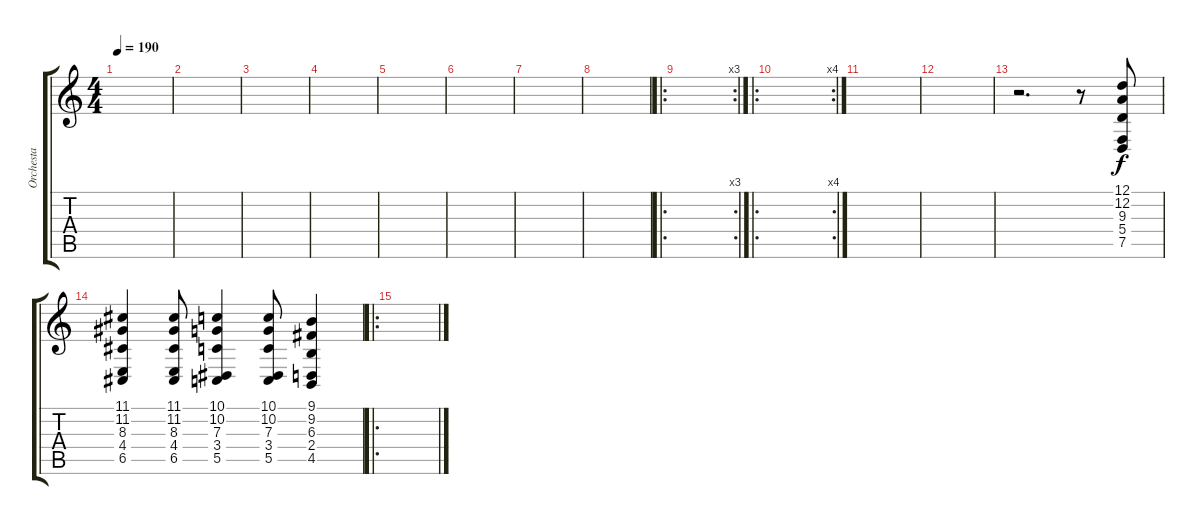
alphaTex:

\track ("Orchesta" "Orchesta") {instrument orchestrahit}
\staff {score tabs}
\tuning (D4 A3 F3 C3 G2 D2) {hide}
\ts (4 4)
\tempo 190
\clef g2
\ks c
|
|
|
|
|
|
|
|
\ro
\rc 3
|
\ro
\rc 4
|
|
|
r.2{d} r.8 (12.1 12.2 9.3 5.4 7.5).8 |
(11.1 11.2 8.3 4.4 6.5).4 (11.1 11.2 8.3 4.4 6.5).8 (10.1 10.2 7.3 3.4 5.5).4 (10.1 10.2 7.3 3.4 5.5).8 (9.1 9.2 6.3 2.4 4.5).4 |
\ro
